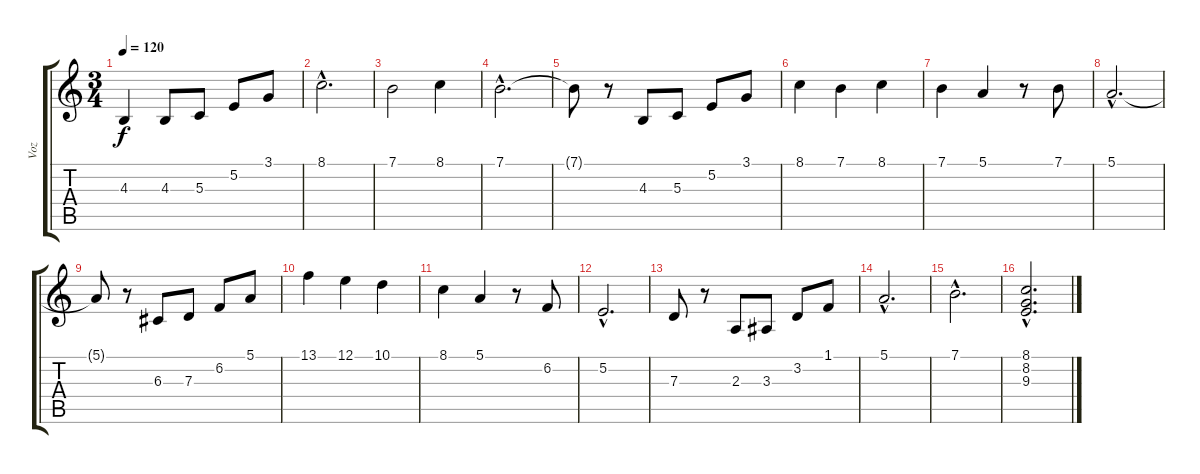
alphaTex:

\track ("Voz" "Voz") {instrument flute}
\staff {score tabs}
\tuning (E4 B3 G3 D3 A2 E2) {hide}
\ts (3 4)
\tempo 120
\clef g2
\ks c
4.3.4{dy f} 4.3.8 5.3.8 5.2.8 3.1.8 |
8.1{hac}.2{d} |
7.1.2 8.1.4 |
7.1{hac}.2{d} |
7.1{t}.8 r.8 4.3.8 5.3.8 5.2.8 3.1.8 |
8.1.4 7.1.4 8.1.4 |
7.1.4 5.1.4 r.8 7.1.8 |
5.1{hac}.2{d} |
5.1{t}.8 r.8 6.3.8 7.3.8 6.2.8 5.1.8 |
13.1.4 12.1.4 10.1.4 |
8.1.4 5.1.4 r.8 6.2.8 |
5.2{hac}.2{d} |
7.3.8 r.8 2.3.8 3.3.8 3.2.8 1.1.8 |
5.1{hac}.2{d} |
7.1{hac}.2{d} |
(8.1{hac} 8.2{hac} 9.3{hac}).2{d}
